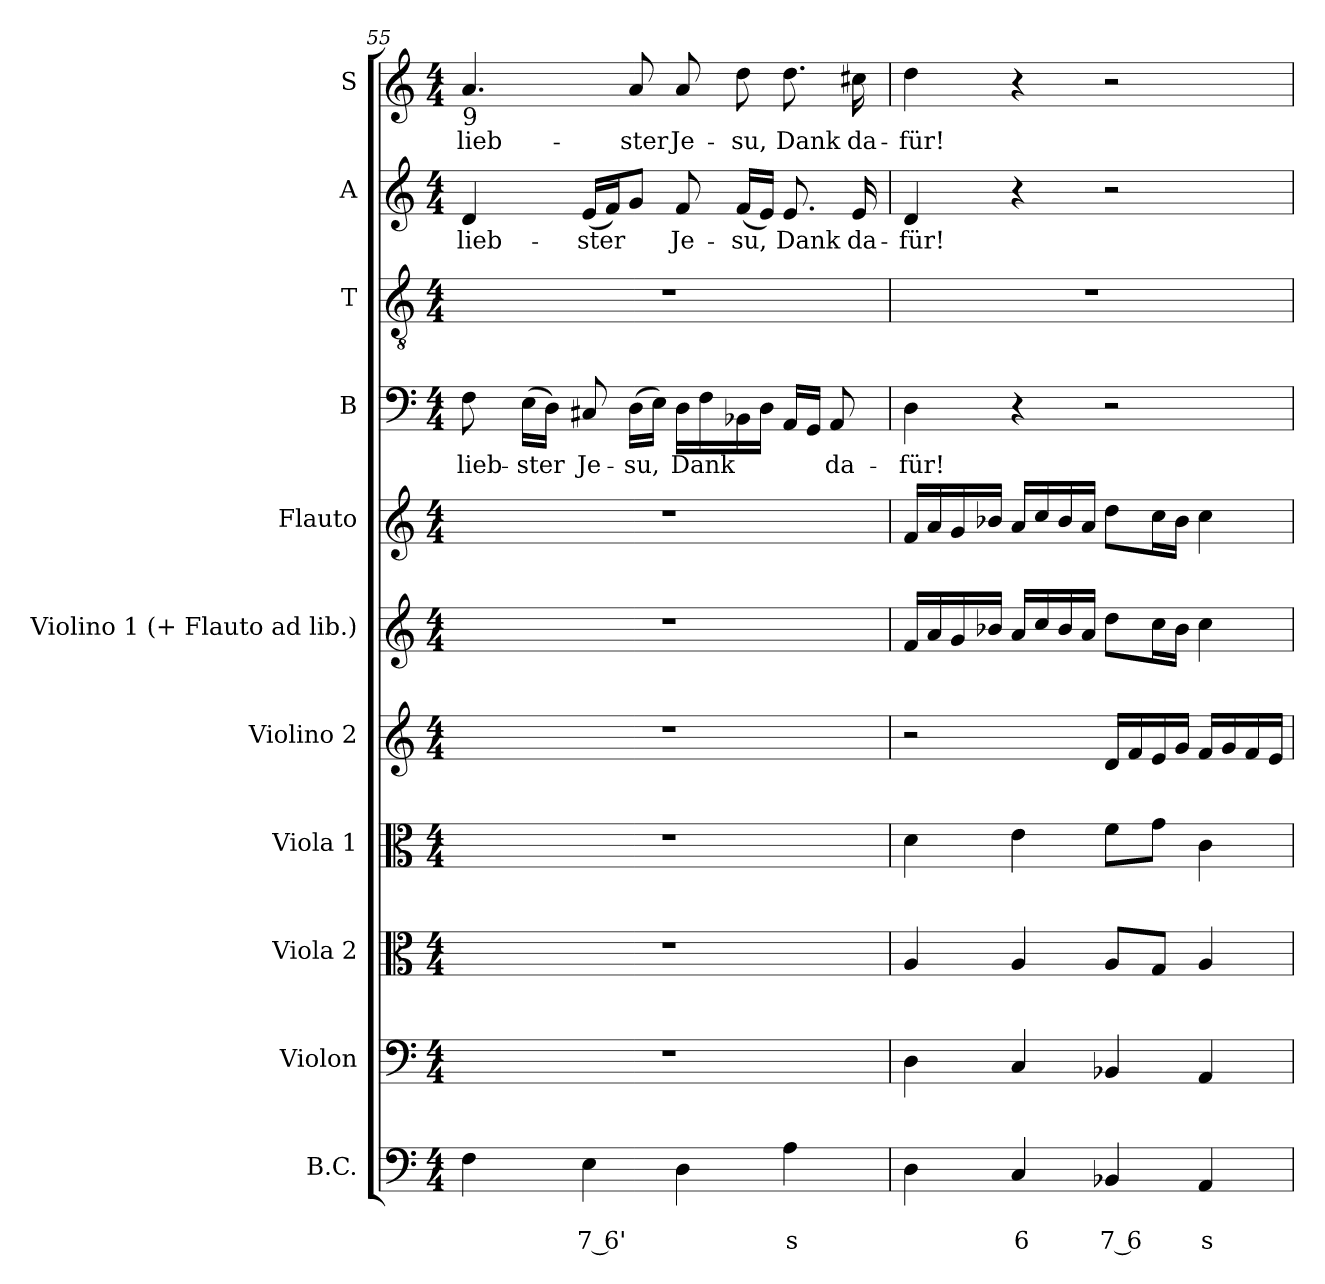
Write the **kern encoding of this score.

**kern	**text	**text	**kern	**kern	**kern	**kern	**kern	**kern	**kern	**text	**kern	**kern	**text	**kern	**text
*part11	*part11	*part11	*part10	*part9	*part8	*part7	*part6	*part5	*part4	*part4	*part3	*part2	*part2	*part1	*part1
*staff11	*staff11	*staff11	*staff10	*staff9	*staff8	*staff7	*staff6	*staff5	*staff4	*staff4	*staff3	*staff2	*staff2	*staff1	*staff1
*I"B.C.	*	*	*I"Violon	*I"Viola 2	*I"Viola 1	*I"Violino 2	*I"Violino 1 (+ Flauto ad lib.)	*I"Flauto	*I"B	*	*I"T	*I"A	*	*I"S	*
*I'B.C.	*	*	*I'Vn	*I'Va2	*I'Va1	*I'Vn2	*I'Vn1	*I'Fl.	*I'B	*	*I'T	*I'A	*	*I'S	*
*clefF4	*	*	*clefF4	*clefC3	*clefC3	*clefG2	*clefG2	*clefG2	*clefF4	*	*clefGv2	*clefG2	*	*clefG2	*
*	*	*	*	*	*	*	*	*	*	*	*ITrd7c12	*	*	*	*
*k[]	*	*	*k[]	*k[]	*k[]	*k[]	*k[]	*k[]	*k[]	*	*k[]	*k[]	*	*k[]	*
*C:	*	*	*C:	*C:	*C:	*C:	*C:	*C:	*C:	*	*C:	*C:	*	*C:	*
*M4/4	*	*	*M4/4	*M4/4	*M4/4	*M4/4	*M4/4	*M4/4	*M4/4	*	*M4/4	*M4/4	*	*M4/4	*
=55	=55	=55	=55	=55	=55	=55	=55	=55	=55	=55	=55	=55	=55	=55	=55
!	!	!	!	!	!	!	!	!	!	!LO:LY:b	!	!	!	!	!
!	!	!	!	!	!	!	!	!	!	!	!	!	!LO:LY:b	!	!
!	!	!	!	!	!	!	!	!	!	!	!	!	!	!LO:TX:b:t=9	!
!	!	!	!	!	!	!	!	!	!	!	!	!	!	!	!LO:LY:b
4F\	.	.	1r	1r	1r	1r	1r	1r	8F\	lieb-	1r	4d/	lieb-	4.a/	lieb-
!	!	!	!	!	!	!	!	!	!	!LO:LY:b	!	!	!	!	!
.	.	.	.	.	.	.	.	.	(>16E\LL	-ster	.	.	.	.	.
.	.	.	.	.	.	.	.	.	16D\JJ)	.	.	.	.	.	.
!	!	!LO:LY:b	!	!	!	!	!	!	!	!	!	!	!	!	!
!	!	!	!	!	!	!	!	!	!	!LO:LY:b	!	!	!	!	!
!	!	!	!	!	!	!	!	!	!	!	!	!	!LO:LY:b	!	!
4E\	.	7 6'	.	.	.	.	.	.	8C#X/	Je-	.	(<16e/LL	-ster	.	.
.	.	.	.	.	.	.	.	.	.	.	.	16f/J)	.	.	.
!	!	!	!	!	!	!	!	!	!	!LO:LY:b	!	!	!	!	!
!	!	!	!	!	!	!	!	!	!	!	!	!	!	!	!LO:LY:b
.	.	.	.	.	.	.	.	.	(>16D\LL	-su,	.	8g/J	.	8a/	-ster
.	.	.	.	.	.	.	.	.	16E\JJ)	.	.	.	.	.	.
!	!	!	!	!	!	!	!	!	!	!LO:LY:b	!	!	!	!	!
!	!	!	!	!	!	!	!	!	!	!	!	!	!LO:LY:b	!	!
!	!	!	!	!	!	!	!	!	!	!	!	!	!	!	!LO:LY:b
4D\	.	.	.	.	.	.	.	.	16D\LL	Dank	.	8f/	Je-	8a/	Je-
.	.	.	.	.	.	.	.	.	16F\	.	.	.	.	.	.
!	!	!	!	!	!	!	!	!	!	!	!	!	!LO:LY:b	!	!
!	!	!	!	!	!	!	!	!	!	!	!	!	!	!	!LO:LY:b
.	.	.	.	.	.	.	.	.	16BB-X\	.	.	(<16f/LL	-su,	8dd\	-su,
.	.	.	.	.	.	.	.	.	16D\JJ	.	.	16e/JJ)	.	.	.
!	!	!LO:LY:b	!	!	!	!	!	!	!	!	!	!	!	!	!
!	!	!	!	!	!	!	!	!	!	!	!	!	!LO:LY:b	!	!
!	!	!	!	!	!	!	!	!	!	!	!	!	!	!	!LO:LY:b
4A\	.	s	.	.	.	.	.	.	16AA/LL	.	.	8.e/	Dank	8.dd\	Dank
.	.	.	.	.	.	.	.	.	16GG/JJ	.	.	.	.	.	.
!	!	!	!	!	!	!	!	!	!	!LO:LY:b	!	!	!	!	!
.	.	.	.	.	.	.	.	.	8AA/	da-	.	.	.	.	.
!	!	!	!	!	!	!	!	!	!	!	!	!	!LO:LY:b	!	!
!	!	!	!	!	!	!	!	!	!	!	!	!	!	!	!LO:LY:b
.	.	.	.	.	.	.	.	.	.	.	.	16e/	da-	16cc#X\	da-
!!LO:LB:g=z
=56	=56	=56	=56	=56	=56	=56	=56	=56	=56	=56	=56	=56	=56	=56	=56
!	!	!	!	!	!	!	!	!	!	!LO:LY:b	!	!	!	!	!
!	!	!	!	!	!	!	!	!	!	!	!	!	!LO:LY:b	!	!
!	!	!	!	!	!	!	!	!	!	!	!	!	!	!	!LO:LY:b
4D\	.	.	4D\	4A/	4d\	2r	16f/LL	16f/LL	4D\	-für!	1r	4d/	-für!	4dd\	-für!
.	.	.	.	.	.	.	16a/	16a/	.	.	.	.	.	.	.
.	.	.	.	.	.	.	16g/	16g/	.	.	.	.	.	.	.
.	.	.	.	.	.	.	16b-X/JJ	16b-/JJ	.	.	.	.	.	.	.
!	!	!LO:LY:b	!	!	!	!	!	!	!	!	!	!	!	!	!
4C/	.	6	4C/	4A/	4e\	.	16a/LL	16a/LL	4r	.	.	4r	.	4r	.
.	.	.	.	.	.	.	16cc/	16cc/	.	.	.	.	.	.	.
.	.	.	.	.	.	.	16b-/	16b-/	.	.	.	.	.	.	.
.	.	.	.	.	.	.	16a/JJ	16a/JJ	.	.	.	.	.	.	.
!	!	!LO:LY:b	!	!	!	!	!	!	!	!	!	!	!	!	!
4BB-X/	.	7 6	4BB-X/	8A/L	8f\L	16d/LL	8dd\L	8dd\L	2r	.	.	2r	.	2r	.
.	.	.	.	.	.	16f/	.	.	.	.	.	.	.	.	.
.	.	.	.	8G/J	8g\J	16e/	16cc\L	16cc\L	.	.	.	.	.	.	.
.	.	.	.	.	.	16g/JJ	16b-\JJ	16b-\JJ	.	.	.	.	.	.	.
!	!	!LO:LY:b	!	!	!	!	!	!	!	!	!	!	!	!	!
4AA/	.	s	4AA/	4A/	4c\	16f/LL	4cc\	4cc\	.	.	.	.	.	.	.
.	.	.	.	.	.	16g/	.	.	.	.	.	.	.	.	.
.	.	.	.	.	.	16f/	.	.	.	.	.	.	.	.	.
.	.	.	.	.	.	16e/JJ	.	.	.	.	.	.	.	.	.
=	=	=	=	=	=	=	=	=	=	=	=	=	=	=	=
*-	*-	*-	*-	*-	*-	*-	*-	*-	*-	*-	*-	*-	*-	*-	*-
